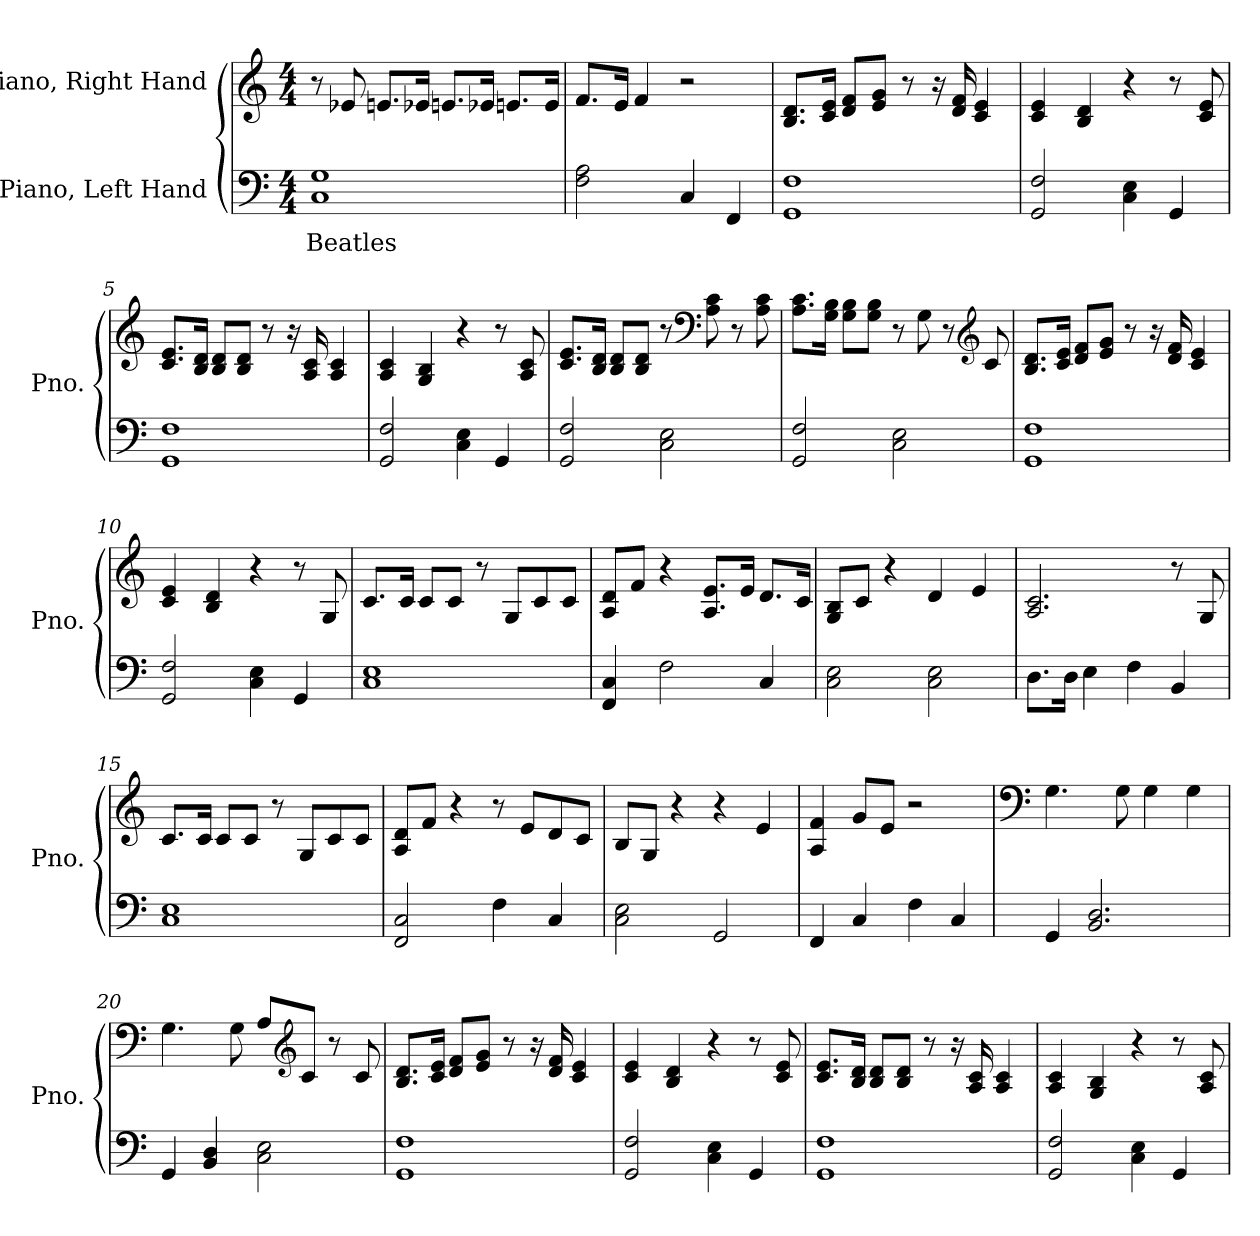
**kern	**text	**kern
*part2	*part2	*part1
*staff2	*staff2	*staff1
*I"Piano, Left Hand	*	*I"Piano, Right Hand
*I'Pno.	*	*I'Pno.
*clefF4	*	*clefG2
*k[]	*	*k[]
*M4/4	*	*M4/4
*MM110	*	*MM110
=1	=1	=1
!	!LO:LY:b	!
1C 1G	Beatles	8r
.	.	8e-X/
.	.	8.en/L
.	.	16e-X/Jk
.	.	8.en/L
.	.	16e-X/Jk
.	.	8.en/L
.	.	16e/Jk
=2	=2	=2
2F\ 2A\	.	8.f/L
.	.	16e/Jk
.	.	4f/
4C/	.	2r
4FF/	.	.
=3	=3	=3
1GG 1F	.	8.B/ 8.d/L
.	.	16c/ 16e/Jk
.	.	8d/ 8f/L
.	.	8e/ 8g/J
.	.	8r
.	.	16r
.	.	16d/ 16f/
.	.	4c/ 4e/
!!LO:LB:g=z
=4	=4	=4
2GG/ 2F/	.	4c/ 4e/
.	.	4B/ 4d/
4C\ 4E\	.	4r
4GG/	.	8r
.	.	8c/ 8e/
=5	=5	=5
1GG 1F	.	8.c/ 8.e/L
.	.	16B/ 16d/Jk
.	.	8B/ 8d/L
.	.	8B/ 8d/J
.	.	8r
.	.	16r
.	.	16A/ 16c/
.	.	4A/ 4c/
=6	=6	=6
2GG/ 2F/	.	4A/ 4c/
.	.	4G/ 4B/
4C\ 4E\	.	4r
4GG/	.	8r
.	.	8A/ 8c/
=7	=7	=7
2GG/ 2F/	.	8.c/ 8.e/L
.	.	16B/ 16d/Jk
.	.	8B/ 8d/L
.	.	8B/ 8d/J
2C\ 2E\	.	8r
*	*	*clefF4
.	.	8A\ 8c\
.	.	8r
.	.	8A\ 8c\
!!LO:LB:g=z
=8	=8	=8
2GG/ 2F/	.	8.A\ 8.c\L
.	.	16G\ 16B\Jk
.	.	8G\ 8B\L
.	.	8G\ 8B\J
2C\ 2E\	.	8r
.	.	8G\
.	.	8r
*	*	*clefG2
.	.	8c/
=9	=9	=9
1GG 1F	.	8.B/ 8.d/L
.	.	16c/ 16e/Jk
.	.	8d/ 8f/L
.	.	8e/ 8g/J
.	.	8r
.	.	16r
.	.	16d/ 16f/
.	.	4c/ 4e/
=10	=10	=10
2GG/ 2F/	.	4c/ 4e/
.	.	4B/ 4d/
4C\ 4E\	.	4r
4GG/	.	8r
.	.	8G/
=11	=11	=11
1C 1E	.	8.c/L
.	.	16c/Jk
.	.	8c/L
.	.	8c/J
.	.	8r
.	.	8G/L
.	.	8c/
.	.	8c/J
!!LO:LB:g=z
=12	=12	=12
4FF/ 4C/	.	8A/ 8d/L
.	.	8f/J
2F\	.	4r
.	.	8.A/ 8.e/L
.	.	16e/Jk
4C/	.	8.d/L
.	.	16c/Jk
=13	=13	=13
2C\ 2E\	.	8G/ 8B/L
.	.	8c/J
.	.	4r
2C\ 2E\	.	4d/
.	.	4e/
=14	=14	=14
8.D\L	.	2.A/ 2.c/
16D\Jk	.	.
4E\	.	.
4F\	.	.
4BB/	.	8r
.	.	8G/
=15	=15	=15
1C 1E	.	8.c/L
.	.	16c/Jk
.	.	8c/L
.	.	8c/J
.	.	8r
.	.	8G/L
.	.	8c/
.	.	8c/J
=16	=16	=16
2FF/ 2C/	.	8A/ 8d/L
.	.	8f/J
.	.	4r
4F\	.	8r
.	.	8e/L
4C/	.	8d/
.	.	8c/J
!!LO:LB:g=z
=17	=17	=17
2C\ 2E\	.	8B/L
.	.	8G/J
.	.	4r
2GG/	.	4r
.	.	4e/
=18	=18	=18
4FF/	.	4A/ 4f/
4C/	.	8g/L
.	.	8e/J
4F\	.	2r
4C/	.	.
=19	=19	=19
*	*	*clefF4
4GG/	.	4.G\
2.BB/ 2.D/	.	.
.	.	8G\
.	.	4G\
.	.	4G\
=20	=20	=20
4GG/	.	4.G\
4BB/ 4D/	.	.
.	.	8G\
2C\ 2E\	.	8A/L
*	*	*clefG2
.	.	8c/J
.	.	8r
.	.	8c/
=21	=21	=21
1GG 1F	.	8.B/ 8.d/L
.	.	16c/ 16e/Jk
.	.	8d/ 8f/L
.	.	8e/ 8g/J
.	.	8r
.	.	16r
.	.	16d/ 16f/
.	.	4c/ 4e/
=22	=22	=22
2GG/ 2F/	.	4c/ 4e/
.	.	4B/ 4d/
4C\ 4E\	.	4r
4GG/	.	8r
.	.	8c/ 8e/
!!LO:LB:g=z
=23	=23	=23
1GG 1F	.	8.c/ 8.e/L
.	.	16B/ 16d/Jk
.	.	8B/ 8d/L
.	.	8B/ 8d/J
.	.	8r
.	.	16r
.	.	16A/ 16c/
.	.	4A/ 4c/
=24	=24	=24
2GG/ 2F/	.	4A/ 4c/
.	.	4G/ 4B/
4C\ 4E\	.	4r
4GG/	.	8r
.	.	8A/ 8c/
=	=	=
*-	*-	*-
